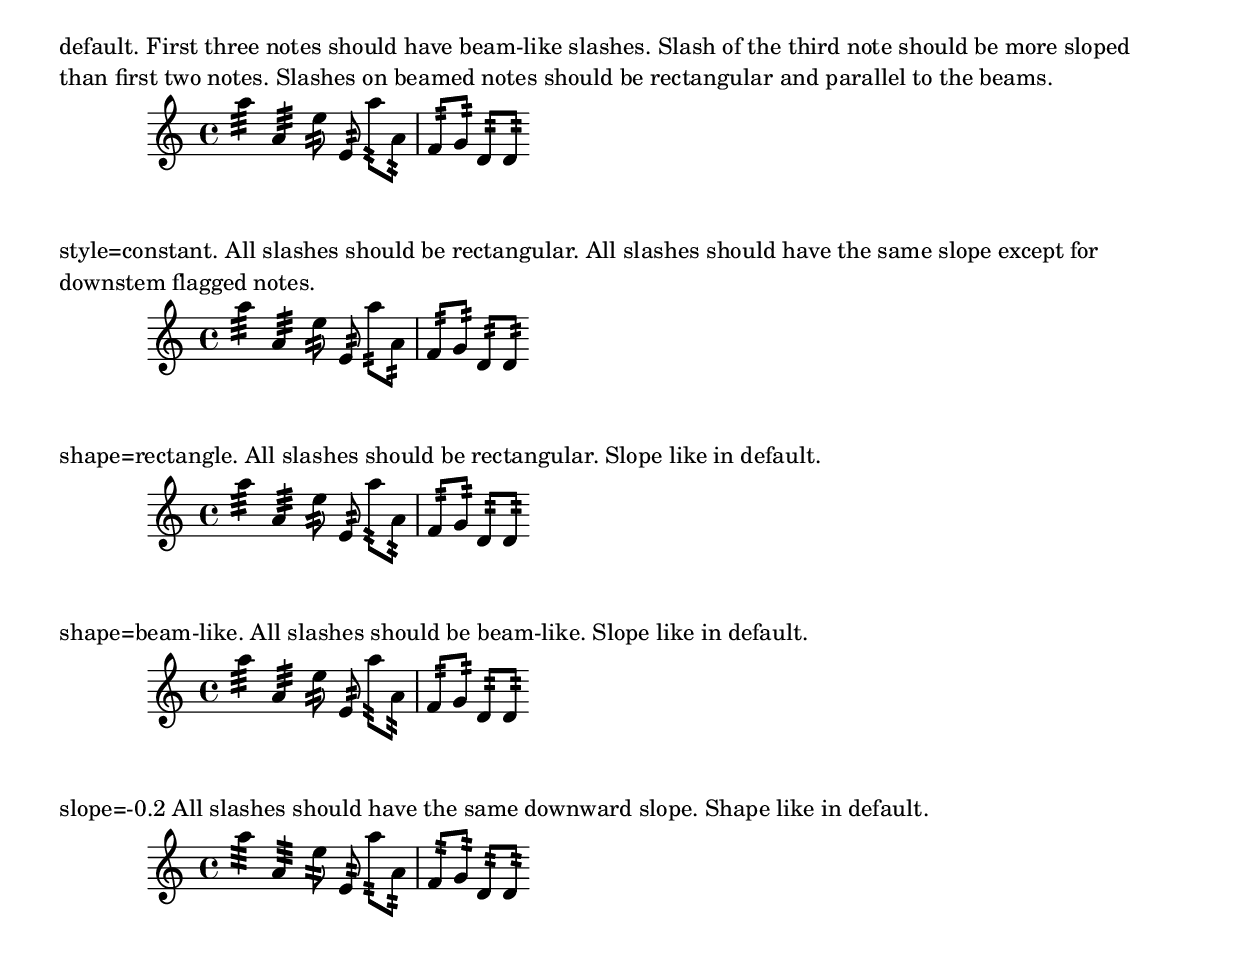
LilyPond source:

\version "2.19.8"

\header {
  texidoc = "Properties that control looks of tremolo slashes.
  Slope is self-explanatory.  Shape determines wheteher slashes look like
  rectangles or like very small beams.  Setting this properties directly
  causes all slashes behave in the specified way.  However, one usually
  wants the slashes to behave differently depending on wheter the note
  has flags, beams or only a plain stem.  That's what style property
  is used for: it sets shape and slope depending on situation.
  There are two styles defined: default and constant."
}

music = {
  a''4:32 a':
  e''8: \noBeam e':
  a'': [ a': ]
  f': [ g':]
  d': [ d': ]
}

\markup \wordwrap { default.  First three notes should have beam-like slashes.
Slash of the third note should be more sloped than first two notes.
Slashes on beamed notes should be rectangular and parallel to the beams. }
\new Staff {
  \music
}

\markup \wordwrap { style=constant.  All slashes should be rectangular.
All slashes should have the same slope except for downstem flagged notes. }
\new Staff {
  \override StemTremolo.style = #'constant
  \music
}

\markup \wordwrap { shape=rectangle.  All slashes should be rectangular.
Slope like in default. }
\new Staff {
  \override StemTremolo.shape = #'rectangle
  \music
}

\markup \wordwrap { shape=beam-like.  All slashes should be beam-like.
Slope like in default. }
\new Staff {
  \override StemTremolo.shape = #'beam-like
  \music
}

\markup \wordwrap { slope=-0.2  All slashes should have the same downward slope.
  Shape like in default. }
\new Staff {
  \override StemTremolo.slope = #-0.2
  \music
}
